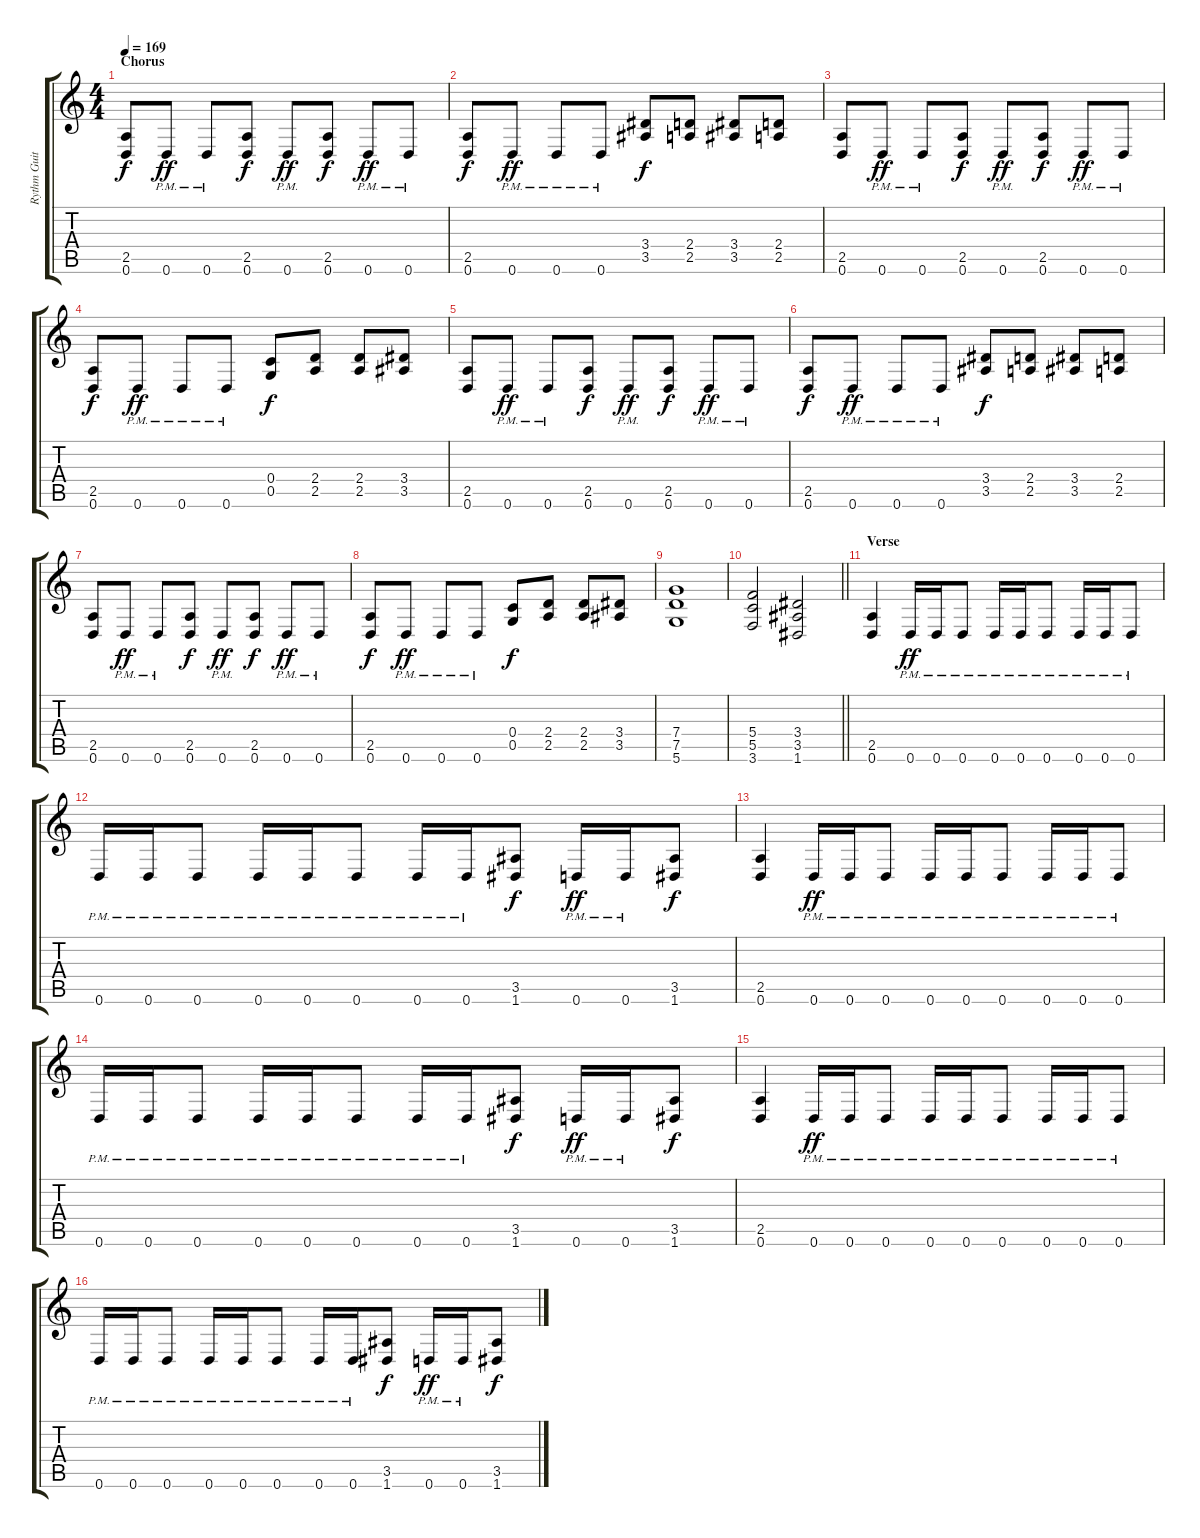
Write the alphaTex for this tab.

\track ("Rythm Guitar 2" "Rythm Guit") {instrument distortionguitar}
\staff {score tabs}
\tuning (D4 A3 F3 C3 G2 D2) {hide}
\ts (4 4)
\section ("" "Chorus")
\tempo 169
\clef g2
\ks c
(2.5 0.6).8{dy f} 0.6{pm}.8{dy ff} 0.6{pm}.8 (2.5 0.6).8{dy f} 0.6{pm}.8{dy ff} (2.5 0.6).8{dy f} 0.6{pm}.8{dy ff} 0.6{pm}.8 |
(2.5 0.6).8{dy f} 0.6{pm}.8{dy ff} 0.6{pm}.8 0.6{pm}.8 (3.4 3.5).8{dy f} (2.4 2.5).8 (3.4 3.5).8 (2.4 2.5).8 |
(2.5 0.6).8 0.6{pm}.8{dy ff} 0.6{pm}.8 (2.5 0.6).8{dy f} 0.6{pm}.8{dy ff} (2.5 0.6).8{dy f} 0.6{pm}.8{dy ff} 0.6{pm}.8 |
(2.5 0.6).8{dy f} 0.6{pm}.8{dy ff} 0.6{pm}.8 0.6{pm}.8 (0.4 0.5).8{dy f} (2.4 2.5).8 (2.4 2.5).8 (3.4 3.5).8 |
(2.5 0.6).8 0.6{pm}.8{dy ff} 0.6{pm}.8 (2.5 0.6).8{dy f} 0.6{pm}.8{dy ff} (2.5 0.6).8{dy f} 0.6{pm}.8{dy ff} 0.6{pm}.8 |
(2.5 0.6).8{dy f} 0.6{pm}.8{dy ff} 0.6{pm}.8 0.6{pm}.8 (3.4 3.5).8{dy f} (2.4 2.5).8 (3.4 3.5).8 (2.4 2.5).8 |
(2.5 0.6).8 0.6{pm}.8{dy ff} 0.6{pm}.8 (2.5 0.6).8{dy f} 0.6{pm}.8{dy ff} (2.5 0.6).8{dy f} 0.6{pm}.8{dy ff} 0.6{pm}.8 |
(2.5 0.6).8{dy f} 0.6{pm}.8{dy ff} 0.6{pm}.8 0.6{pm}.8 (0.4 0.5).8{dy f} (2.4 2.5).8 (2.4 2.5).8 (3.4 3.5).8 |
(7.4 7.5 5.6).1 |
\barLineRight lightlight
(5.4 5.5 3.6).2 (3.4 3.5 1.6).2 |
\section ("" "Verse")
(2.5 0.6).4 0.6{pm}.16{dy ff} 0.6{pm}.16 0.6{pm}.8 0.6{pm}.16 0.6{pm}.16 0.6{pm}.8 0.6{pm}.16 0.6{pm}.16 0.6{pm}.8 |
0.6{pm}.16 0.6{pm}.16 0.6{pm}.8 0.6{pm}.16 0.6{pm}.16 0.6{pm}.8 0.6{pm}.16 0.6{pm}.16 (3.5 1.6).8{dy f} 0.6{pm}.16{dy ff} 0.6{pm}.16 (3.5 1.6).8{dy f} |
(2.5 0.6).4 0.6{pm}.16{dy ff} 0.6{pm}.16 0.6{pm}.8 0.6{pm}.16 0.6{pm}.16 0.6{pm}.8 0.6{pm}.16 0.6{pm}.16 0.6{pm}.8 |
0.6{pm}.16 0.6{pm}.16 0.6{pm}.8 0.6{pm}.16 0.6{pm}.16 0.6{pm}.8 0.6{pm}.16 0.6{pm}.16 (3.5 1.6).8{dy f} 0.6{pm}.16{dy ff} 0.6{pm}.16 (3.5 1.6).8{dy f} |
(2.5 0.6).4 0.6{pm}.16{dy ff} 0.6{pm}.16 0.6{pm}.8 0.6{pm}.16 0.6{pm}.16 0.6{pm}.8 0.6{pm}.16 0.6{pm}.16 0.6{pm}.8 |
0.6{pm}.16 0.6{pm}.16 0.6{pm}.8 0.6{pm}.16 0.6{pm}.16 0.6{pm}.8 0.6{pm}.16 0.6{pm}.16 (3.5 1.6).8{dy f} 0.6{pm}.16{dy ff} 0.6{pm}.16 (3.5 1.6).8{dy f}
